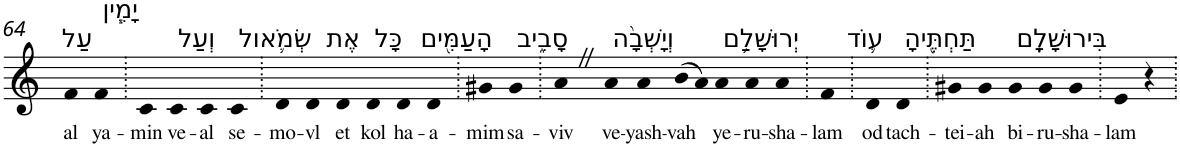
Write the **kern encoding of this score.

**kern	**text
*part1	*part1
*staff1	*staff1
*I"Piano	*
*I'Pno	*
!!LO:PB:g=z
*clefG2	*
*k[]	*
=64	=64
!LO:TX:a:t=עַל	!
!	!LO:LY:b
4f	al
!LO:TX:a:t=יָמִ֧ין	!
!	!LO:LY:b
4f	ya-
=65.	=65.
!	!LO:LY:b
4c	-min
!LO:TX:a:t=וְעַל	!
!	!LO:LY:b
4c	ve-
!	!LO:LY:b
4c	-al
!LO:TX:a:t=שְׂמֹ֛אול	!
!	!LO:LY:b
4c	se-
=66.	=66.
!	!LO:LY:b
4d	-mo-
!	!LO:LY:b
4d	-vl
!LO:TX:a:t=אֶת	!
!	!LO:LY:b
4d	et
!LO:TX:a:t=כָּל	!
!	!LO:LY:b
4d	kol
!LO:TX:a:t=הָעַמִּ֖ים	!
!	!LO:LY:b
4d	ha-
!	!LO:LY:b
4d	-a-
=67.	=67.
!	!LO:LY:b
4g#X	-mim
!LO:TX:a:t=סָבִ֑יב	!
!	!LO:LY:b
4g#	sa-
=68.	=68.
!	!LO:LY:b
4aZ	-viv
!LO:TX:a:t=וְיָשְׁבָ֨ה	!
!	!LO:LY:b
4a	ve-
!	!LO:LY:b
4a	-yash-
!	!LO:LY:b
(>8b	-vah
8a)	.
!LO:TX:a:t=יְרוּשָׁלִַ֥ם	!
!	!LO:LY:b
4a	ye-
!	!LO:LY:b
4a	-ru-
!	!LO:LY:b
4a	-sha-
=69.	=69.
!	!LO:LY:b
4f	-lam
=70.	=70.
!LO:TX:a:t=ע֛וֹד	!
!	!LO:LY:b
4d	od
!LO:TX:a:t=תַּחְתֶּ֖יהָ	!
!	!LO:LY:b
4d	tach-
=71.	=71.
!	!LO:LY:b
4g#X	-tei-
!	!LO:LY:b
4g#	-ah
!LO:TX:a:t=בִּירוּשָׁלִָֽם	!
!	!LO:LY:b
4g#	bi-
!	!LO:LY:b
4g#	-ru-
!	!LO:LY:b
4g#	-sha-
=72.	=72.
!	!LO:LY:b
4e	-lam
4r	.
=.	=.
*-	*-
